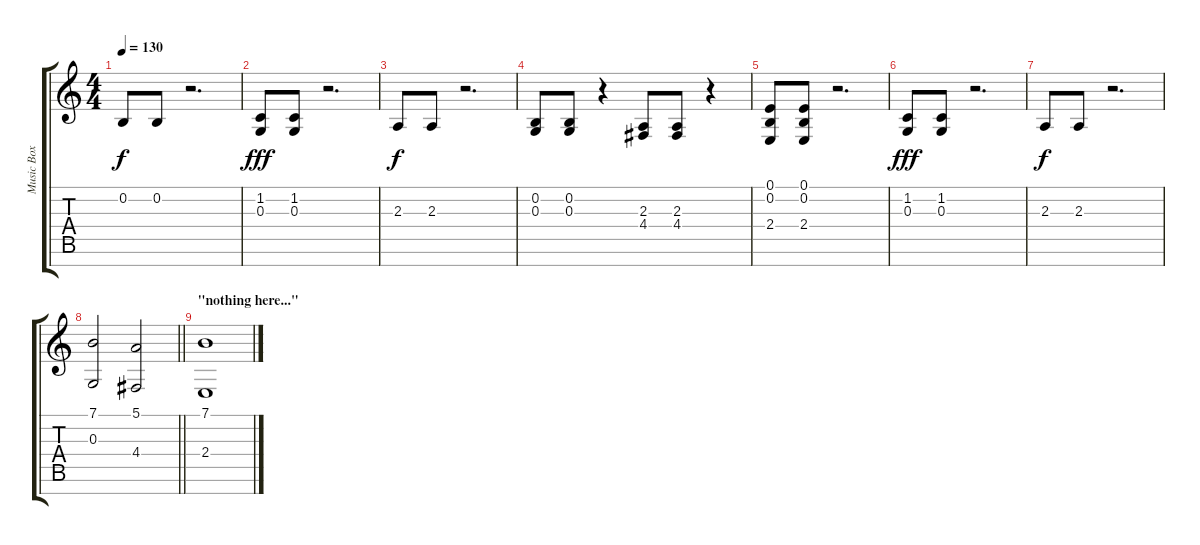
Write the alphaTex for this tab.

\track ("Music Box" "Music Box") {instrument musicbox}
\staff {score tabs}
\tuning (E4 B3 G3 D3 A2 E2 B1) {hide}
\ts (4 4)
\section ("" "")
\tempo 130
\clef g2
\ks c
0.2.8{dy f volume 14 instrument choiraahs} 0.2.8 r.2{d} |
(1.2 0.3).8{dy fff} (1.2 0.3).8 r.2{d} |
2.3.8{dy f} 2.3.8 r.2{d} |
(0.2 0.3).8 (0.2 0.3).8 r.4 (2.3 4.4).8 (2.3 4.4).8 r.4 |
(0.1 0.2 2.4).8 (0.1 0.2 2.4).8 r.2{d} |
(1.2 0.3).8{dy fff} (1.2 0.3).8 r.2{d} |
2.3.8{dy f} 2.3.8 r.2{d} |
\barLineRight lightlight
(7.1 0.3).2 (5.1 4.4).2 |
\section ("" "\"nothing here...\"")
(7.1 2.4).1
